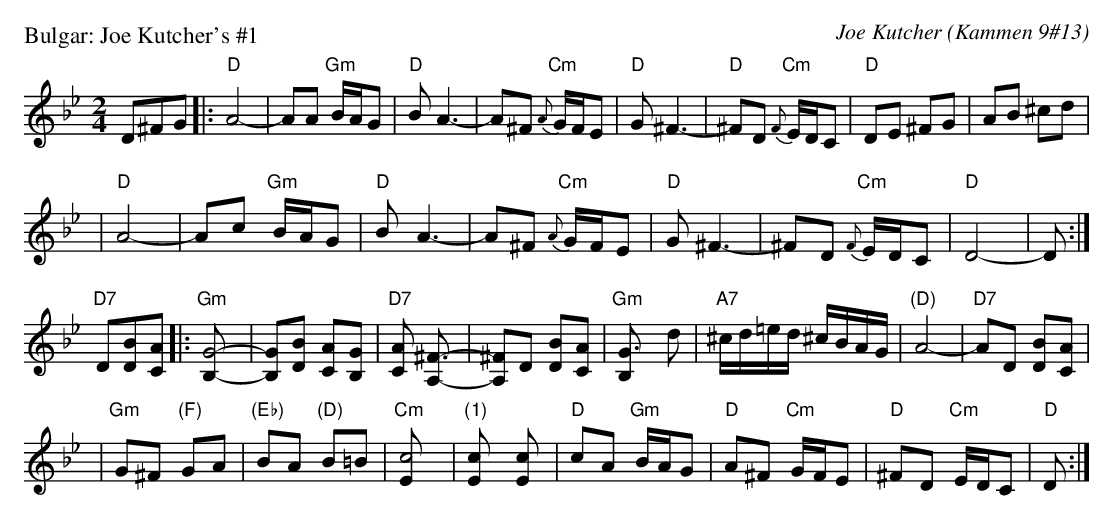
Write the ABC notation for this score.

X:1
P: Bulgar: Joe Kutcher's #1
C: Joe Kutcher (Kammen 9#13)
M: 2/4
L: 1/8
K: Dphr
D^FG \
|: "D"A4-    | AA "Gm"B/A/G        | "D"B A3-  | A^F  "Cm"{A}G/F/E \
|  "D"G ^F3- | "D"^FD "Cm"{F}E/D/C | "D"DE ^FG | AB ^cd            |
|  "D"A4-    | Ac "Gm"B/A/G        | "D"B A3-  | A^F  "Cm"{A}G/F/E \
|  "D"G ^F3- | ^FD "Cm"{F}E/D/C    | "D"D4-    | D :|
"D7"D[BD][AC] \
|: "Gm"[G4B,]-     | [GB,][BD] [AC][GB,]      | "D7"[AC] [^F3A,]- | [^FA,]D [BD][AC] \
|  "Gm"[G3B,] d    | "A7"^c/d/=e/d/ ^c/B/A/G/ | "(D)"A4-          | "D7"AD [BD][AC]  |
|  "Gm"G^F "(F)"GA | "(Eb)"BA "(D)"B=B        | "Cm"[c4E]         | "(1)"[c2E] [c2E] \
|  "D"cA "Gm"B/A/G | "D"A^F "Cm"G/F/E         | "D"^FD "Cm"E/D/C  | "D"D  :|
